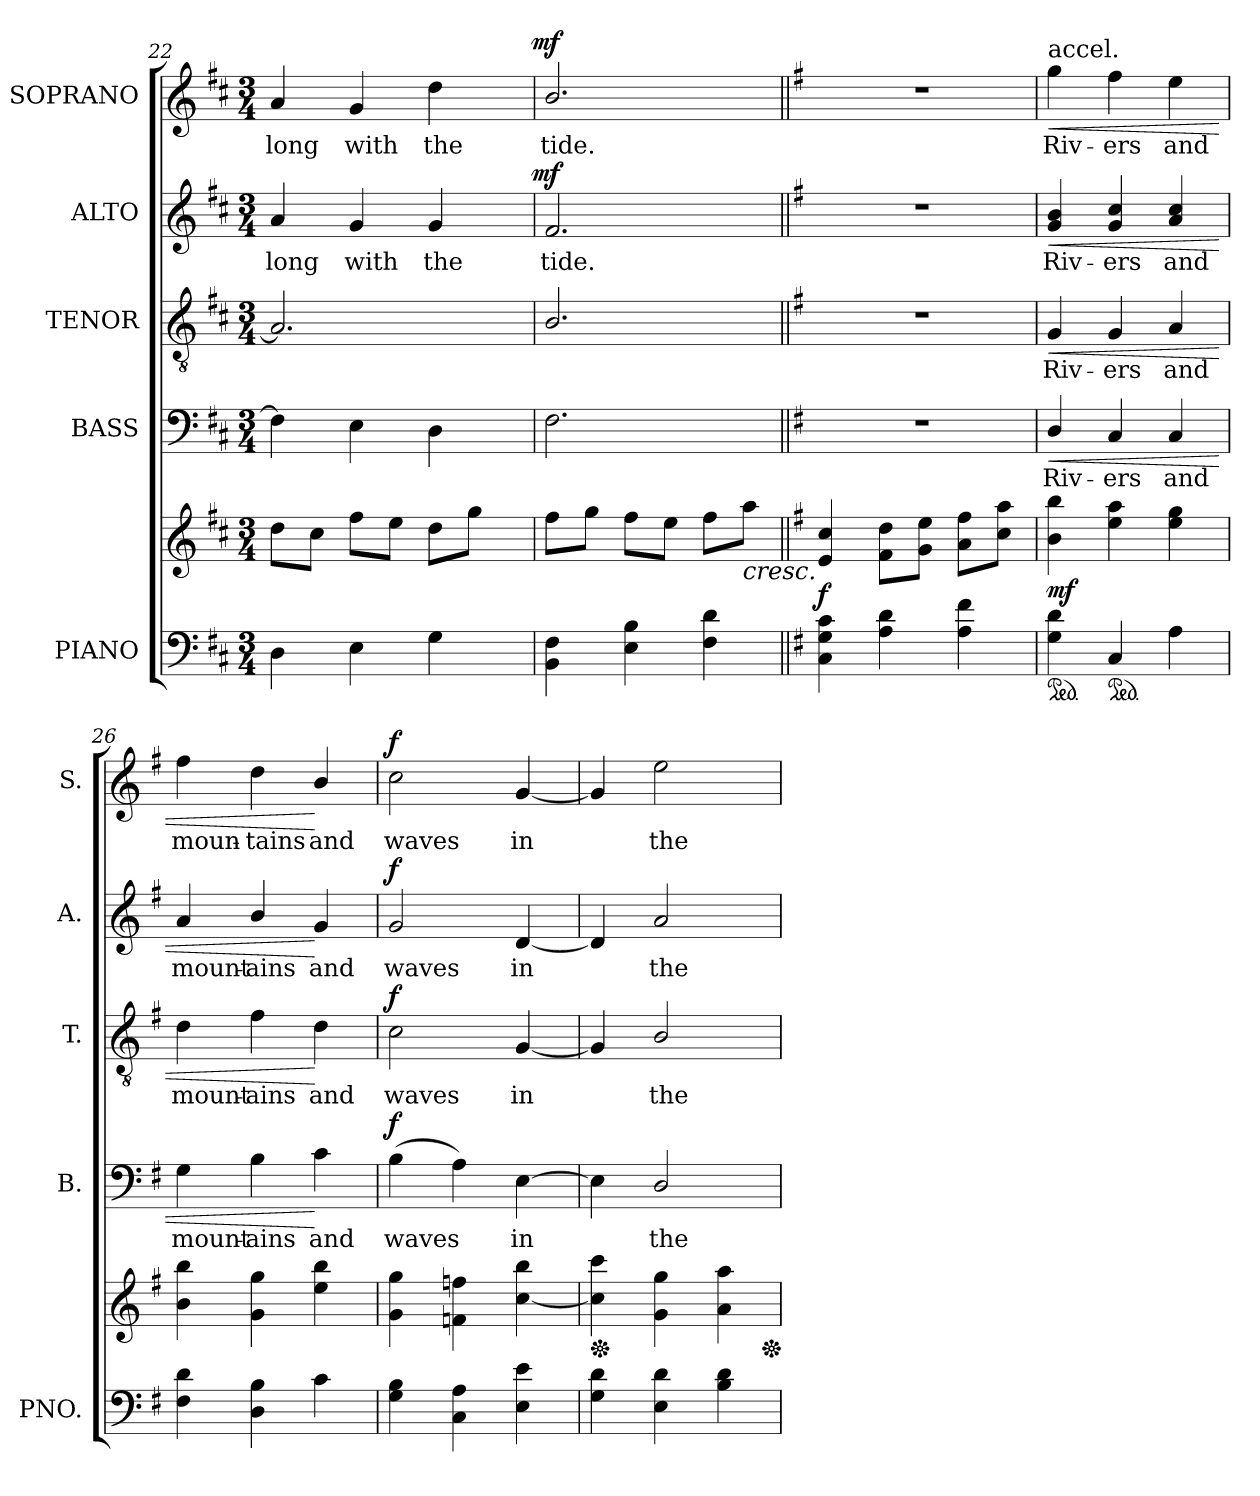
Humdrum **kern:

**kern	**kern	**dynam	**kern	**text	**dynam	**kern	**text	**dynam	**kern	**text	**dynam	**kern	**text	**dynam
*part5	*part5	*part5	*part4	*part4	*part4	*part3	*part3	*part3	*part2	*part2	*part2	*part1	*part1	*part1
*staff6	*staff5	*staff5/6	*staff4	*staff4	*staff4	*staff3	*staff3	*staff3	*staff2	*staff2	*staff2	*staff1	*staff1	*staff1
*I"PIANO	*	*	*I"BASS	*	*	*I"TENOR	*	*	*I"ALTO	*	*	*I"SOPRANO	*	*
*I'PNO.	*	*	*I'B.	*	*	*I'T.	*	*	*I'A.	*	*	*I'S.	*	*
*clefF4	*clefG2	*	*clefF4	*	*	*clefGv2	*	*	*clefG2	*	*	*clefG2	*	*
*	*	*	*	*	*	*ITrd7c12	*	*	*	*	*	*	*	*
*k[f#c#]	*k[f#c#]	*	*k[f#c#]	*	*	*k[f#c#]	*	*	*k[f#c#]	*	*	*k[f#c#]	*	*
*D:	*D:	*	*D:	*	*	*D:	*	*	*D:	*	*	*D:	*	*
*M3/4	*M3/4	*	*M3/4	*	*	*M3/4	*	*	*M3/4	*	*	*M3/4	*	*
=22	=22	=22	=22	=22	=22	=22	=22	=22	=22	=22	=22	=22	=22	=22
!	!	!	!	!	!	!	!	!	!	!LO:LY:b:color=#000000	!	!	!	!
!	!	!	!	!	!	!	!	!	!	!	!	!	!LO:LY:b:color=#000000	!
*	*	*	*	*	*	*	*	*	*^	*	*	*^	*	*
4Di\	8ddi\L	.	4F#i\]	.	.	2.AAi/]	.	.	4ai/	2ryy	-long	.	4ai/	2ryy	-long	.
.	8cc#i\J	.	.	.	.	.	.	.	.	.	.	.	.	.	.	.
!	!	!	!	!	!	!	!	!	!	!	!LO:LY:b:color=#000000	!	!	!	!	!
!	!	!	!	!	!	!	!	!	!	!	!	!	!	!	!LO:LY:b:color=#000000	!
4Ei\	8ff#i\L	.	4Ei\	.	.	.	.	.	4gi/	.	with	.	4gi/	.	with	.
.	8eei\J	.	.	.	.	.	.	.	.	.	.	.	.	.	.	.
!	!	!	!	!	!	!	!	!	!	!	!LO:LY:b:color=#000000	!	!	!	!	!
!	!	!	!	!	!	!	!	!	!	!	!	!	!	!	!LO:LY:b:color=#000000	!
4Gi\	8ddi\L	.	4Di\	.	.	.	.	.	4gi/	8ryy	the	.	4ddi\	8ryy	the	.
.	8ggi\J	.	.	.	.	.	.	.	.	16ryy	.	.	.	16ryy	.	.
.	.	.	.	.	.	.	.	.	.	32ryy	.	.	.	32ryy	.	.
.	.	.	.	.	.	.	.	.	.	64ryy	.	.	.	64ryy	.	.
.	.	.	.	.	.	.	.	.	.	128...ryy	.	.	.	128...ryy	.	.
.	.	.	.	.	.	.	.	.	.	1024ryy	.	mf	.	1024ryy	.	mf
*	*	*	*	*	*	*	*	*	*v	*v	*	*	*	*	*	*
*	*	*	*	*	*	*	*	*	*	*	*	*v	*v	*	*
=23	=23	=23	=23	=23	=23	=23	=23	=23	=23	=23	=23	=23	=23	=23
*	*	*	*	*	*	*	*	*	*^	*	*	*^	*	*
!	!	!	!	!	!	!	!	!	!	!	!LO:LY:b:color=#000000	!	!	!	!	!
*	*	*	*	*	*	*	*	*	*v	*v	*	*	*	*	*	*
*	*	*	*	*	*	*	*	*	*	*	*	*v	*v	*	*
*	*	*	*	*	*	*	*	*	*^	*	*	*^	*	*
!	!	!	!	!	!	!	!	!	!	!	!	!	!	!	!LO:LY:b:color=#000000	!
*	*	*	*	*	*	*	*	*	*v	*v	*	*	*	*	*	*
*	*	*	*	*	*	*	*	*	*	*	*	*v	*v	*	*
4BBi\ 4F#i	8ff#i\L	.	2.F#i\	.	.	2.BBi/	.	.	2.f#i/	tide.	.	2.bi/	tide.	.
.	8ggi\J	.	.	.	.	.	.	.	.	.	.	.	.	.
4Ei\ 4Bi	8ff#i\L	[	.	.	.	.	.	.	.	.	.	.	.	.
.	8eei\J	.	.	.	.	.	.	.	.	.	.	.	.	.
4F#i\ 4di	8ff#i\L	.	.	.	.	.	.	.	.	.	.	.	.	.
!	!	!LO:HP:b	!	!	!	!	!	!	!	!	!	!	!	!
.	8aai\J	<	.	.	.	.	.	.	.	.	.	.	.	.
=24||	=24||	=24||	=24||	=24||	=24||	=24||	=24||	=24||	=24||	=24||	=24||	=24||	=24||	=24||
*k[f#]	*k[f#]	*	*k[f#]	*	*	*k[f#]	*	*	*k[f#]	*	*	*k[f#]	*	*
*G:	*G:	*	*G:	*	*	*G:	*	*	*G:	*	*	*G:	*	*
!	!	!	!LO:N:vis=1	!	!	!LO:N:vis=1	!	!	!LO:N:vis=1	!	!	!LO:N:vis=1	!	!
4Ci\ 4Gi 4ci	4ei/ 4cci	f	2.r	.	.	2.r	.	.	2.r	.	.	2.r	.	.
4Ai\ 4di	8f#i\ 8ddiL	.	.	.	.	.	.	.	.	.	.	.	.	.
.	8gi\ 8eeiJ	.	.	.	.	.	.	.	.	.	.	.	.	.
4Ai\ 4f#i	8ai\ 8ff#iL	.	.	.	.	.	.	.	.	.	.	.	.	.
.	8cci\ 8aaiJ	.	.	.	.	.	.	.	.	.	.	.	.	.
!!LO:PB:g=z
=25	=25	=25	=25	=25	=25	=25	=25	=25	=25	=25	=25	=25	=25	=25
*ped	*	*	*	*	*	*	*	*	*	*	*	*	*	*
!	!	!	!	!LO:LY:b:color=#000000	!LO:HP:b	!	!	!	!	!	!	!	!	!
!	!	!	!	!	!	!	!LO:LY:b:color=#000000	!LO:HP:b	!	!	!	!	!	!
!	!	!	!	!	!	!	!	!	!	!LO:LY:b:color=#000000	!LO:HP:b	!	!	!
!	!	!	!	!	!	!	!	!	!	!	!	!LO:TX:t=accel.	!	!
!	!	!	!	!	!	!	!	!	!	!	!	!	!LO:LY:b:color=#000000	!LO:HP:b
4Gi\ 4di	4bi\ 4bbi	mf	4Di/	Riv-	<	4GGi/	Riv-	<	4gi/ 4bi	Riv-	<	4ggi\	Riv-	<
*ped	*	*	*	*	*	*	*	*	*	*	*	*	*	*
!	!	!	!	!LO:LY:b:color=#000000	!	!	!	!	!	!	!	!	!	!
!	!	!	!	!	!	!	!LO:LY:b:color=#000000	!	!	!	!	!	!	!
!	!	!	!	!	!	!	!	!	!	!LO:LY:b:color=#000000	!	!	!	!
!	!	!	!	!	!	!	!	!	!	!	!	!	!LO:LY:b:color=#000000	!
4Ci/	4eei\ 4aai	.	4Ci/	-ers	.	4GGi/	-ers	.	4gi/ 4cci	-ers	.	4ff#i\	-ers	.
!	!	!	!	!LO:LY:b:color=#000000	!	!	!	!	!	!	!	!	!	!
!	!	!	!	!	!	!	!LO:LY:b:color=#000000	!	!	!	!	!	!	!
!	!	!	!	!	!	!	!	!	!	!LO:LY:b:color=#000000	!	!	!	!
!	!	!	!	!	!	!	!	!	!	!	!	!	!LO:LY:b:color=#000000	!
4Ai\	4eei\ 4ggi	.	4Ci/	and	.	4AAi/	and	.	4ai/ 4cci	and	.	4eei\	and	.
=26	=26	=26	=26	=26	=26	=26	=26	=26	=26	=26	=26	=26	=26	=26
!	!	!	!	!LO:LY:b:color=#000000	!	!	!	!	!	!	!	!	!	!
!	!	!	!	!	!	!	!LO:LY:b:color=#000000	!	!	!	!	!	!	!
!	!	!	!	!	!	!	!	!	!	!LO:LY:b:color=#000000	!	!	!	!
!	!	!	!	!	!	!	!	!	!	!	!	!	!LO:LY:b:color=#000000	!
4F#i\ 4di	4bi\ 4bbi	.	4Gi\	mount-	.	4Di\	mount-	.	4ai/	mount-	.	4ff#i\	moun-	.
!	!	!	!	!LO:LY:b:color=#000000	!	!	!	!	!	!	!	!	!	!
!	!	!	!	!	!	!	!LO:LY:b:color=#000000	!	!	!	!	!	!	!
!	!	!	!	!	!	!	!	!	!	!LO:LY:b:color=#000000	!	!	!	!
!	!	!	!	!	!	!	!	!	!	!	!	!	!LO:LY:b:color=#000000	!
4Di\ 4Bi	4gi\ 4ggi	.	4Bi\	-ains	.	4F#i\	-ains	.	4bi/	-ains	.	4ddi\	-tains	.
!	!	!	!	!LO:LY:b:color=#000000	!	!	!	!	!	!	!	!	!	!
!	!	!	!	!	!	!	!LO:LY:b:color=#000000	!	!	!	!	!	!	!
!	!	!	!	!	!	!	!	!	!	!LO:LY:b:color=#000000	!	!	!	!
!	!	!	!	!	!	!	!	!	!	!	!	!	!LO:LY:b:color=#000000	!
4ci\	4eei\ 4bbi	.	4ci\	and	[	4Di\	and	[	4gi/	and	[	4bi/	and	[
=27	=27	=27	=27	=27	=27	=27	=27	=27	=27	=27	=27	=27	=27	=27
!	!	!	!	!LO:LY:b:color=#000000	!	!	!	!	!	!	!	!	!	!
!	!	!	!	!	!	!	!LO:LY:b:color=#000000	!	!	!	!	!	!	!
!	!	!	!	!	!	!	!	!	!	!LO:LY:b:color=#000000	!	!	!	!
!	!	!	!	!	!	!	!	!	!	!	!	!	!LO:LY:b:color=#000000	!
4Gi\ 4Bi	4gi\ 4ggi	.	(4Bi\	waves	f	2Ci\	waves	f	2gi/	waves	f	2cci\	waves	f
4Ci\ 4Ai	4fni\ 4ffni	.	4Ai\)	.	.	.	.	.	.	.	.	.	.	.
!	!	!	!	!LO:LY:b:color=#000000	!	!	!	!	!	!	!	!	!	!
!	!	!	!	!	!	!	!LO:LY:b:color=#000000	!	!	!	!	!	!	!
!	!	!	!	!	!	!	!	!	!	!LO:LY:b:color=#000000	!	!	!	!
!	!	!	!	!	!	!	!	!	!	!	!	!	!LO:LY:b:color=#000000	!
4Ei\ 4ei	[4cci\ 4bbi	.	[4Ei\	in	.	[4GGi/	in	.	[4di/	in	.	[4gi/	in	.
=28	=28	=28	=28	=28	=28	=28	=28	=28	=28	=28	=28	=28	=28	=28
*	*Xped	*	*	*	*	*	*	*	*	*	*	*	*	*
4Gi\ 4di	4cci\] 4ccci	.	4Ei\]	.	.	4GGi/]	.	.	4di/]	.	.	4gi/]	.	.
!	!	!	!	!LO:LY:b:color=#000000	!	!	!	!	!	!	!	!	!	!
!	!	!	!	!	!	!	!LO:LY:b:color=#000000	!	!	!	!	!	!	!
!	!	!	!	!	!	!	!	!	!	!LO:LY:b:color=#000000	!	!	!	!
!	!	!	!	!	!	!	!	!	!	!	!	!	!LO:LY:b:color=#000000	!
4Ei\ 4di	4gi\ 4ggi	.	2Di/	the	.	2BBi/	the	.	2ai/	the	.	2eei\	the	.
4Bi\ 4di	4ai\ 4aai	.	.	.	.	.	.	.	.	.	.	.	.	.
*	*Xped	*	*	*	*	*	*	*	*	*	*	*	*	*
=	=	=	=	=	=	=	=	=	=	=	=	=	=	=
*-	*-	*-	*-	*-	*-	*-	*-	*-	*-	*-	*-	*-	*-	*-
